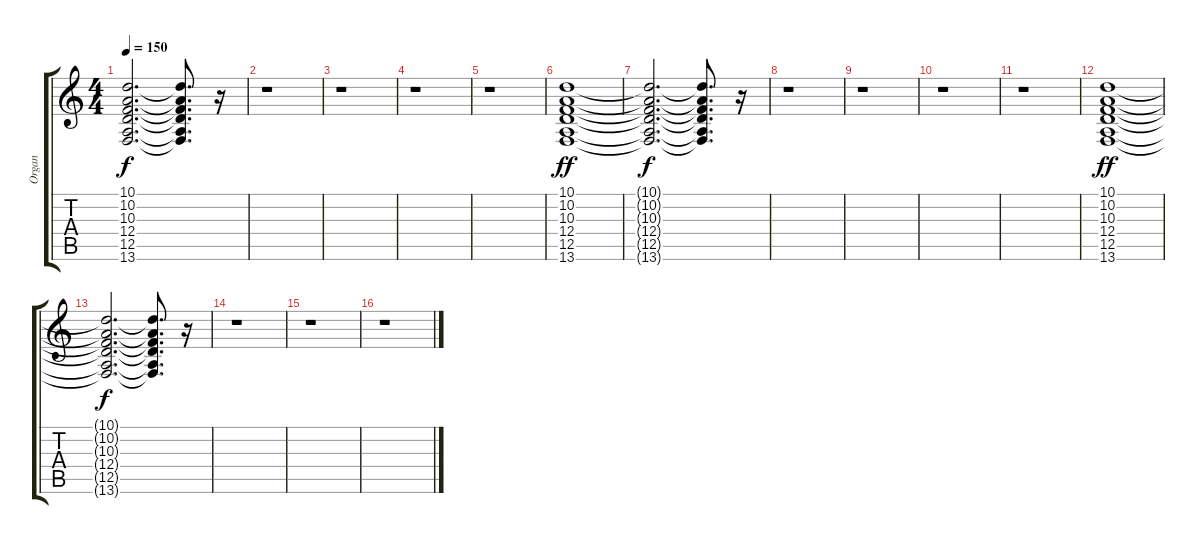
\track ("Organ" "Organ") {instrument churchorgan}
\staff {score tabs}
\tuning (E4 B3 G3 D3 A2 E2) {hide}
\ts (4 4)
\tempo 150
\clef g2
\ks c
(10.1{t} 10.2{t} 10.3{t} 12.4{t} 12.5{t} 13.6{t}).2{d dy f} (10.1{t} 10.2{t} 10.3{t} 12.4{t} 12.5{t} 13.6{t}).8{d} r.16 |
r.1 |
r.1 |
r.1 |
r.1 |
(10.1 10.2 10.3 12.4 12.5 13.6).1{dy ff} |
(10.1{t} 10.2{t} 10.3{t} 12.4{t} 12.5{t} 13.6{t}).2{d dy f} (10.1{t} 10.2{t} 10.3{t} 12.4{t} 12.5{t} 13.6{t}).8{d} r.16 |
r.1 |
r.1 |
r.1 |
r.1 |
(10.1 10.2 10.3 12.4 12.5 13.6).1{dy ff} |
(10.1{t} 10.2{t} 10.3{t} 12.4{t} 12.5{t} 13.6{t}).2{d dy f} (10.1{t} 10.2{t} 10.3{t} 12.4{t} 12.5{t} 13.6{t}).8{d} r.16 |
r.1 |
r.1 |
r.1
